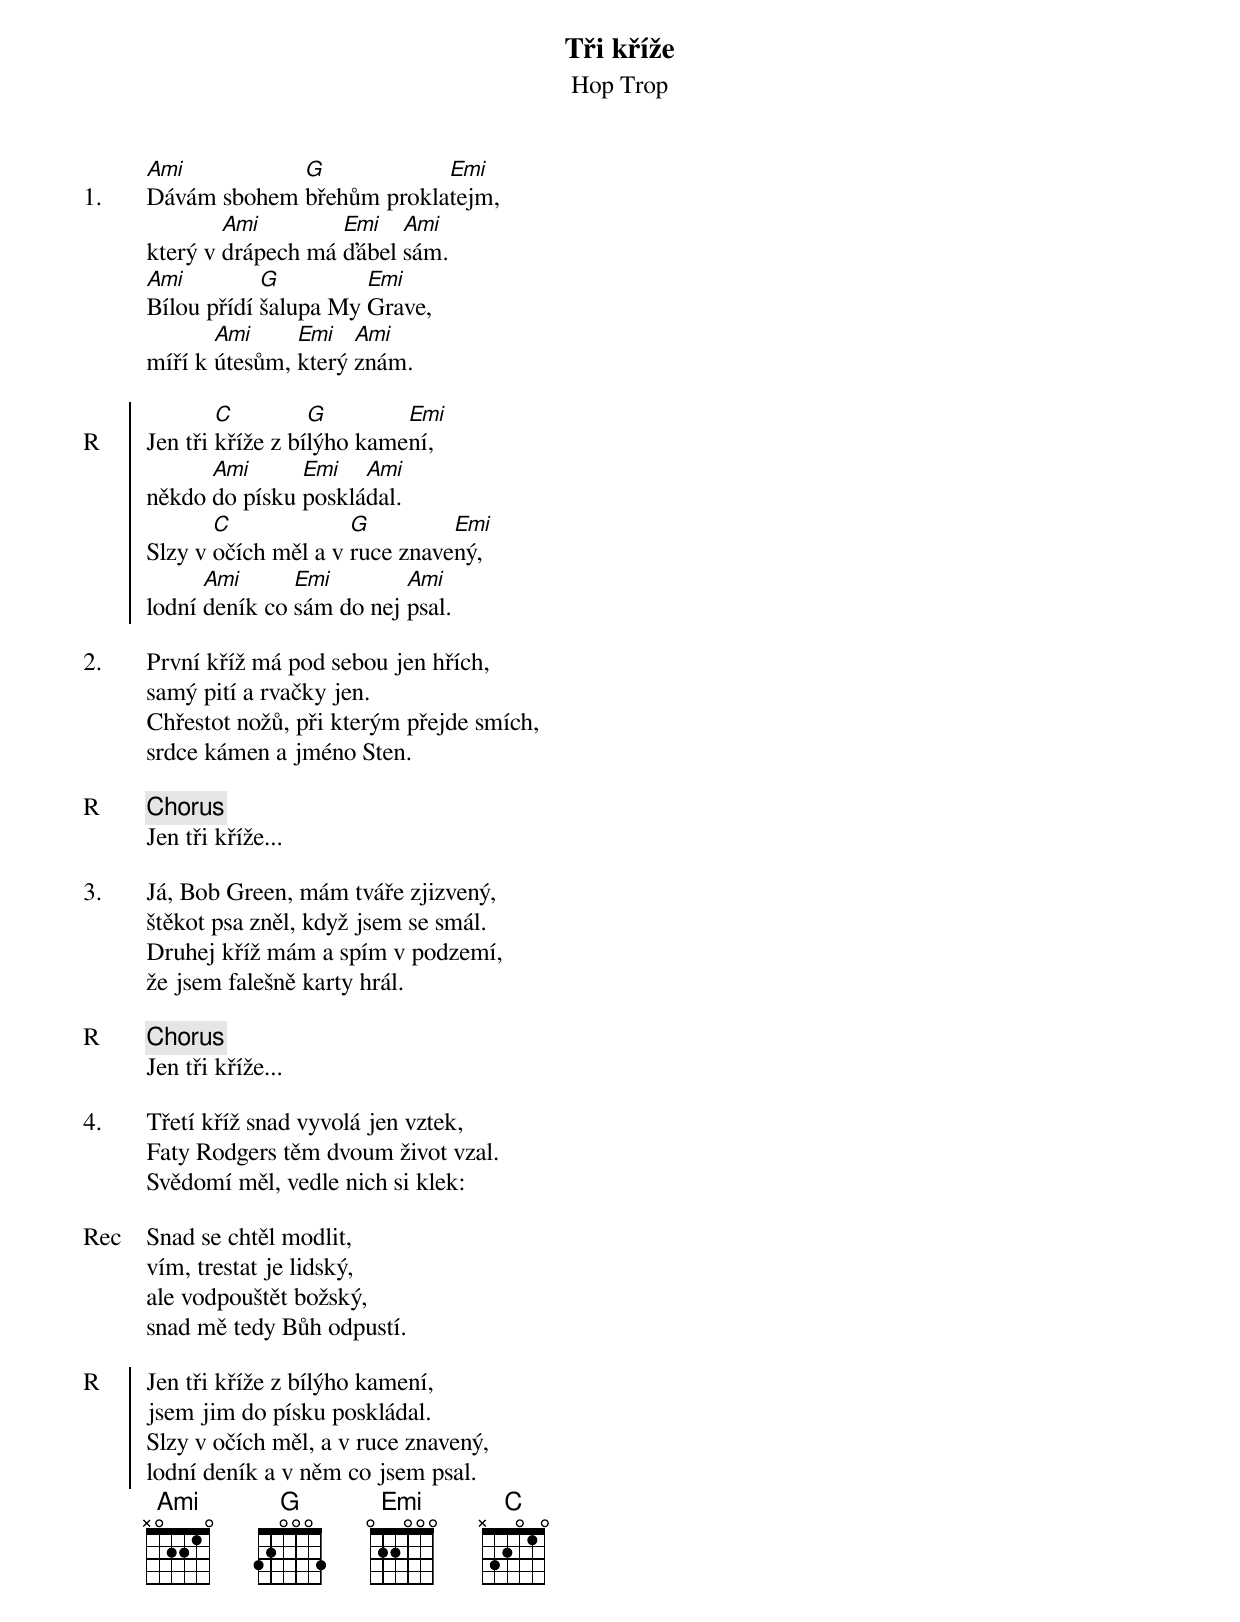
{title: Tři kříže}
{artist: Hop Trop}
{subtitle: %{artist}}

{start_of_verse: 1.}
[Ami]Dávám sbohem [G]břehům prokla[Emi]tejm,
který v [Ami]drápech má [Emi]ďábel [Ami]sám.
[Ami]Bílou přídí [G]šalupa My [Emi]Grave,
míří k [Ami]útesům, [Emi]který [Ami]znám.
{end_of_verse}

{start_of_chorus: R}
Jen tři [C]kříže z bí[G]lýho kame[Emi]ní,
někdo [Ami]do písku [Emi]posklá[Ami]dal.
Slzy v [C]očích měl a v [G]ruce znave[Emi]ný,
lodní [Ami]deník co [Emi]sám do nej [Ami]psal.
{end_of_chorus}

{start_of_verse: 2.}
První kříž má pod sebou jen hřích,
samý pití a rvačky jen.
Chřestot nožů, při kterým přejde smích,
srdce kámen a jméno Sten.
{end_of_verse}

{chorus}
Jen tři kříže...

{start_of_verse: 3.}
Já, Bob Green, mám tváře zjizvený,
štěkot psa zněl, když jsem se smál.
Druhej kříž mám a spím v podzemí,
že jsem falešně karty hrál.
{end_of_verse}

{chorus}
Jen tři kříže...

{start_of_verse: 4.}
Třetí kříž snad vyvolá jen vztek,
Faty Rodgers těm dvoum život vzal.
Svědomí měl, vedle nich si klek:
{end_of_verse}

{start_of_verse: Rec}
Snad se chtěl modlit,
vím, trestat je lidský,
ale vodpouštět božský,
snad mě tedy Bůh odpustí.
{end_of_verse}

{start_of_chorus: R}
Jen tři kříže z bílýho kamení,
jsem jim do písku poskládal.
Slzy v očích měl, a v ruce znavený,
lodní deník a v něm co jsem psal.
{end_of_chorus}
